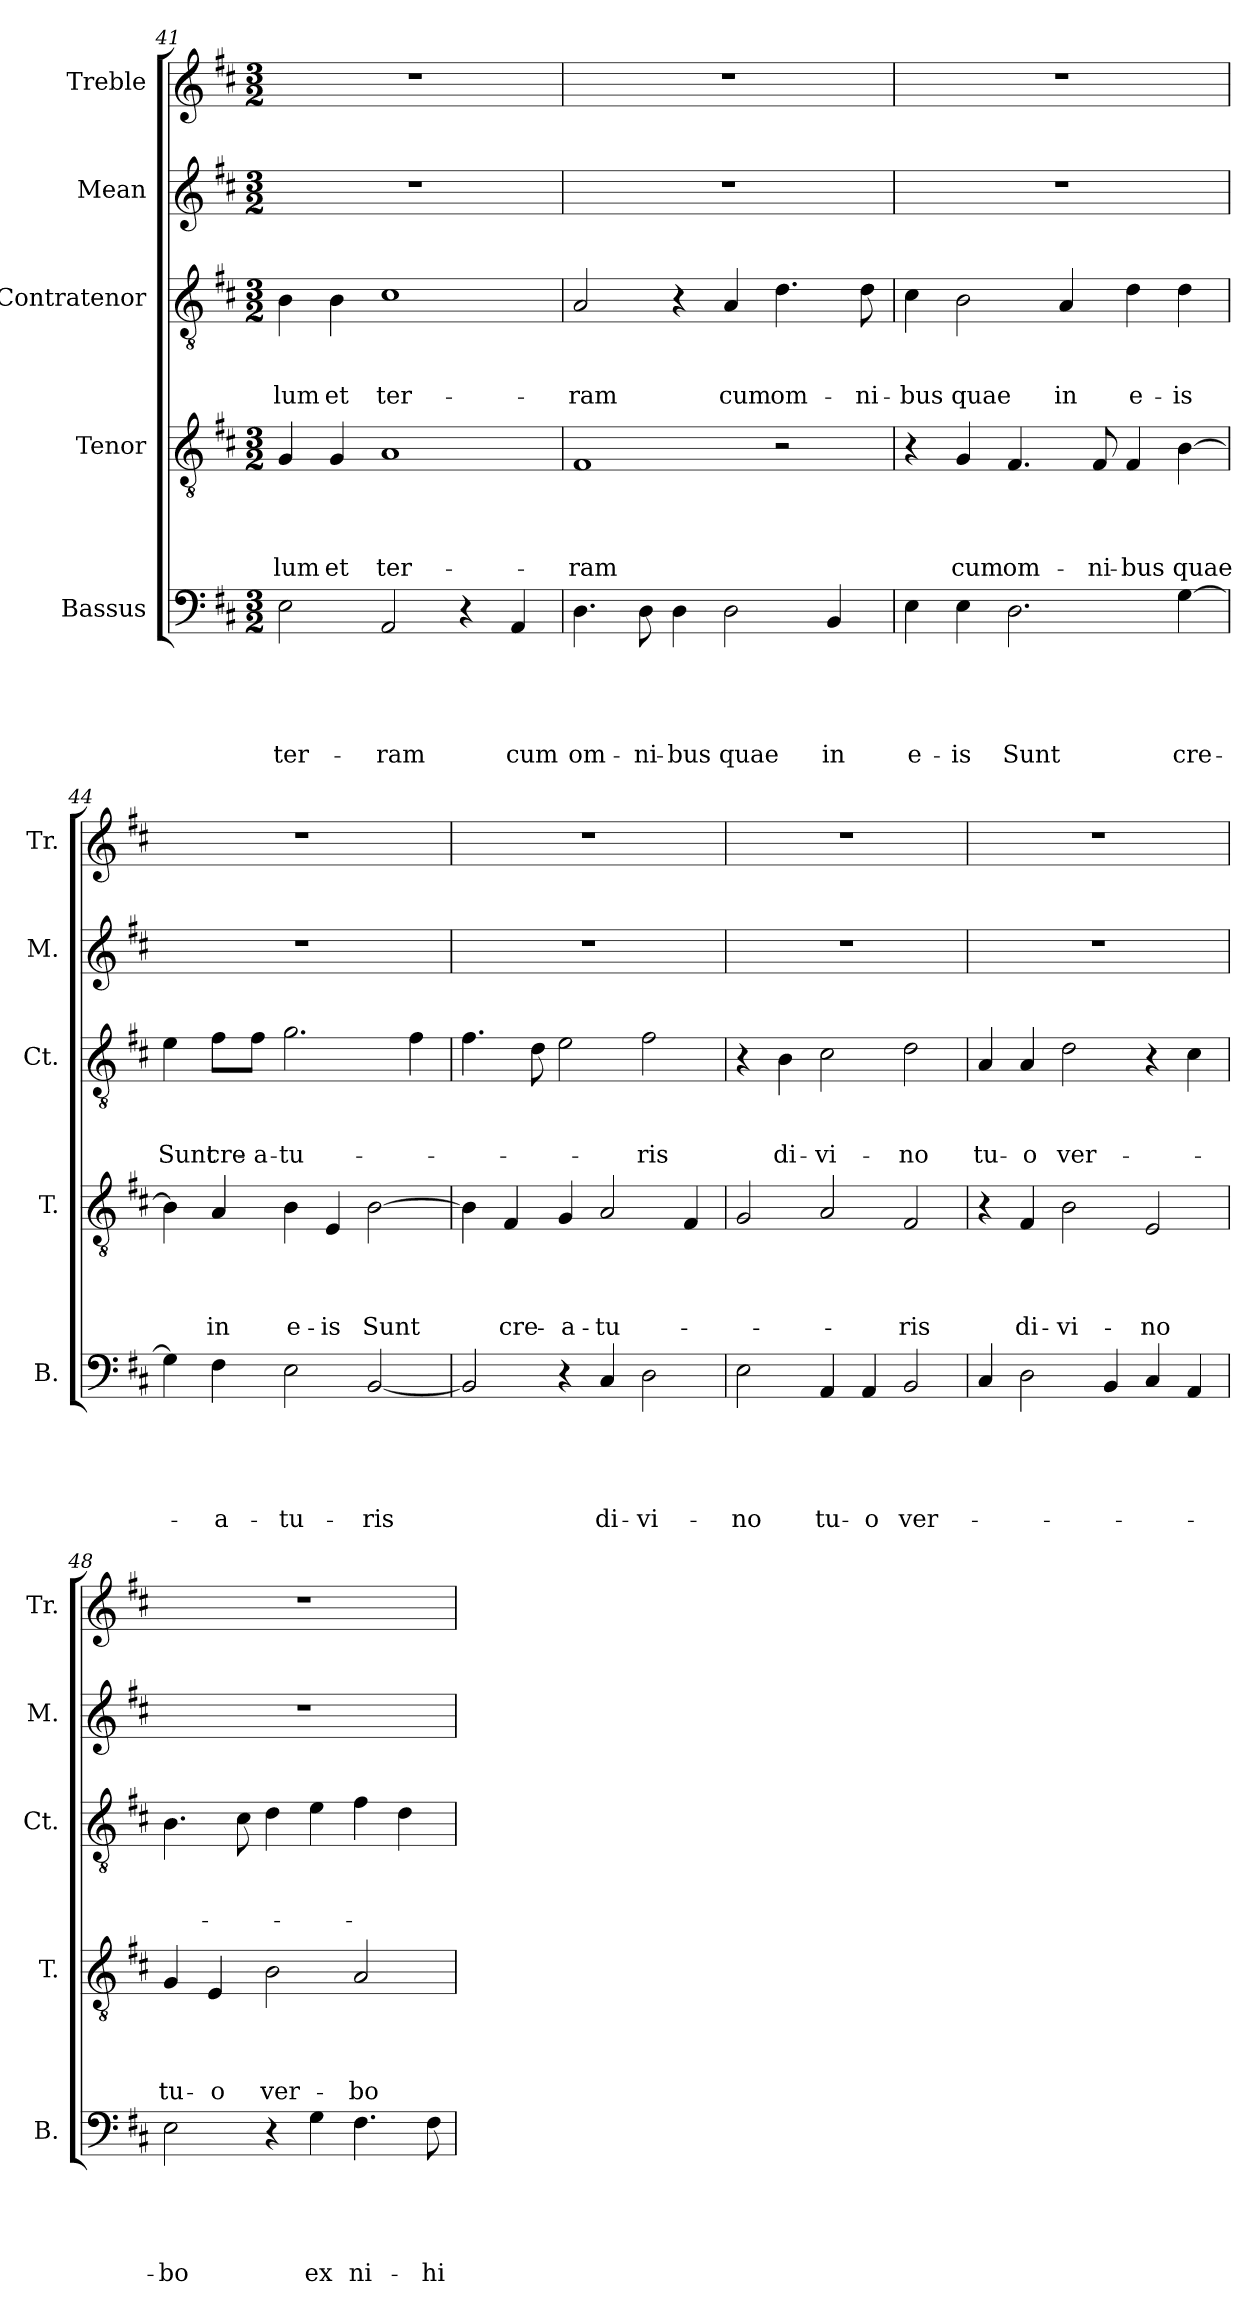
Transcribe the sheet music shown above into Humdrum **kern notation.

**kern	**text	**text	**text	**text	**text	**kern	**text	**text	**text	**text	**kern	**text	**text	**text	**kern	**kern
*part5	*part5	*part5	*part5	*part5	*part5	*part4	*part4	*part4	*part4	*part4	*part3	*part3	*part3	*part3	*part2	*part1
*staff5	*staff5	*staff5	*staff5	*staff5	*staff5	*staff4	*staff4	*staff4	*staff4	*staff4	*staff3	*staff3	*staff3	*staff3	*staff2	*staff1
*I"Bassus	*	*	*	*	*	*I"Tenor	*	*	*	*	*I"Contratenor	*	*	*	*I"Mean	*I"Treble
*I'B.	*	*	*	*	*	*I'T.	*	*	*	*	*I'Ct.	*	*	*	*I'M.	*I'Tr.
*clefF4	*	*	*	*	*	*clefGv2	*	*	*	*	*clefGv2	*	*	*	*clefG2	*clefG2
*k[f#c#]	*	*	*	*	*	*k[f#c#]	*	*	*	*	*k[f#c#]	*	*	*	*k[f#c#]	*k[f#c#]
*D:	*	*	*	*	*	*D:	*	*	*	*	*D:	*	*	*	*D:	*D:
*M3/2	*	*	*	*	*	*M3/2	*	*	*	*	*M3/2	*	*	*	*M3/2	*M3/2
=41	=41	=41	=41	=41	=41	=41	=41	=41	=41	=41	=41	=41	=41	=41	=41	=41
!	!	!	!	!	!LO:LY:b	!	!	!	!	!LO:LY:b	!	!	!	!LO:LY:b	!	!
2E\	.	.	.	.	ter-	4G/	.	.	.	-lum	4B\	.	.	-lum	1.r	1.r
!	!	!	!	!	!	!	!	!	!	!LO:LY:b	!	!	!	!LO:LY:b	!	!
.	.	.	.	.	.	4G/	.	.	.	et	4B\	.	.	et	.	.
!	!	!	!	!	!LO:LY:b	!	!	!	!	!LO:LY:b	!	!	!	!LO:LY:b	!	!
2AA/	.	.	.	.	-ram	1A	.	.	.	ter-	1c#	.	.	ter-	.	.
4r	.	.	.	.	.	.	.	.	.	.	.	.	.	.	.	.
!	!	!	!	!	!LO:LY:b	!	!	!	!	!	!	!	!	!	!	!
4AA/	.	.	.	.	cum	.	.	.	.	.	.	.	.	.	.	.
=42	=42	=42	=42	=42	=42	=42	=42	=42	=42	=42	=42	=42	=42	=42	=42	=42
!	!	!	!	!	!LO:LY:b	!	!	!	!	!LO:LY:b	!	!	!	!LO:LY:b	!	!
4.D\	.	.	.	.	om-	1F#	.	.	.	-ram	2A/	.	.	-ram	1.r	1.r
!	!	!	!	!	!LO:LY:b	!	!	!	!	!	!	!	!	!	!	!
8D\	.	.	.	.	-ni-	.	.	.	.	.	.	.	.	.	.	.
!	!	!	!	!	!LO:LY:b	!	!	!	!	!	!	!	!	!	!	!
4D\	.	.	.	.	-bus	.	.	.	.	.	4r	.	.	.	.	.
!	!	!	!	!	!LO:LY:b	!	!	!	!	!	!	!	!	!LO:LY:b	!	!
2D\	.	.	.	.	quae	.	.	.	.	.	4A/	.	.	cum	.	.
!	!	!	!	!	!	!	!	!	!	!	!	!	!	!LO:LY:b	!	!
.	.	.	.	.	.	2r	.	.	.	.	4.d\	.	.	om-	.	.
!	!	!	!	!	!LO:LY:b	!	!	!	!	!	!	!	!	!	!	!
4BB/	.	.	.	.	in	.	.	.	.	.	.	.	.	.	.	.
!	!	!	!	!	!	!	!	!	!	!	!	!	!	!LO:LY:b	!	!
.	.	.	.	.	.	.	.	.	.	.	8d\	.	.	-ni-	.	.
=43	=43	=43	=43	=43	=43	=43	=43	=43	=43	=43	=43	=43	=43	=43	=43	=43
!	!	!	!	!	!LO:LY:b	!	!	!	!	!	!	!	!	!LO:LY:b	!	!
4E\	.	.	.	.	e-	4r	.	.	.	.	4c#\	.	.	-bus	1.r	1.r
!	!	!	!	!	!LO:LY:b	!	!	!	!	!LO:LY:b	!	!	!	!LO:LY:b	!	!
4E\	.	.	.	.	-is	4G/	.	.	.	cum	2B\	.	.	quae	.	.
!	!	!	!	!	!LO:LY:b	!	!	!	!	!LO:LY:b	!	!	!	!	!	!
2.D\	.	.	.	.	Sunt	4.F#/	.	.	.	om-	.	.	.	.	.	.
!	!	!	!	!	!	!	!	!	!	!	!	!	!	!LO:LY:b	!	!
.	.	.	.	.	.	.	.	.	.	.	4A/	.	.	in	.	.
!	!	!	!	!	!	!	!	!	!	!LO:LY:b	!	!	!	!	!	!
.	.	.	.	.	.	8F#/	.	.	.	-ni-	.	.	.	.	.	.
!	!	!	!	!	!	!	!	!	!	!LO:LY:b	!	!	!	!LO:LY:b	!	!
.	.	.	.	.	.	4F#/	.	.	.	-bus	4d\	.	.	e-	.	.
!	!	!	!	!	!LO:LY:b	!	!	!	!	!LO:LY:b	!	!	!	!LO:LY:b	!	!
[>4G\	.	.	.	.	cre-	[>4B\	.	.	.	quae	4d\	.	.	-is	.	.
=44	=44	=44	=44	=44	=44	=44	=44	=44	=44	=44	=44	=44	=44	=44	=44	=44
!	!	!	!	!	!	!	!	!	!	!	!	!	!	!LO:LY:b	!	!
4G\]	.	.	.	.	.	4B\]	.	.	.	.	4e\	.	.	Sunt	1.r	1.r
!	!	!	!	!	!LO:LY:b	!	!	!	!	!LO:LY:b	!	!	!	!LO:LY:b	!	!
4F#\	.	.	.	.	-a-	4A/	.	.	.	in	8f#\L	.	.	cre-	.	.
!	!	!	!	!	!	!	!	!	!	!	!	!	!	!LO:LY:b	!	!
.	.	.	.	.	.	.	.	.	.	.	8f#\J	.	.	-a-	.	.
!	!	!	!	!	!LO:LY:b	!	!	!	!	!LO:LY:b	!	!	!	!LO:LY:b:rj	!	!
2E\	.	.	.	.	-tu-	4B\	.	.	.	e-	2.g\	.	.	-tu-	.	.
!	!	!	!	!	!	!	!	!	!	!LO:LY:b	!	!	!	!	!	!
.	.	.	.	.	.	4E/	.	.	.	-is	.	.	.	.	.	.
!	!	!	!	!	!LO:LY:b	!	!	!	!	!LO:LY:b	!	!	!	!	!	!
[<2BB/	.	.	.	.	-ris	[>2B\	.	.	.	Sunt	.	.	.	.	.	.
.	.	.	.	.	.	.	.	.	.	.	4f#\	.	.	.	.	.
=45	=45	=45	=45	=45	=45	=45	=45	=45	=45	=45	=45	=45	=45	=45	=45	=45
2BB/]	.	.	.	.	.	4B\]	.	.	.	.	4.f#\	.	.	.	1.r	1.r
!	!	!	!	!	!	!	!	!	!	!LO:LY:b	!	!	!	!	!	!
.	.	.	.	.	.	4F#/	.	.	.	cre-	.	.	.	.	.	.
.	.	.	.	.	.	.	.	.	.	.	8d\	.	.	.	.	.
!	!	!	!	!	!	!	!	!	!	!LO:LY:b	!	!	!	!	!	!
4r	.	.	.	.	.	4G/	.	.	.	-a-	2e\	.	.	.	.	.
!	!	!	!	!	!LO:LY:b	!	!	!	!	!LO:LY:b	!	!	!	!	!	!
4C#/	.	.	.	.	di-	2A/	.	.	.	-tu-	.	.	.	.	.	.
!	!	!	!	!	!LO:LY:b:rj	!	!	!	!	!	!	!	!	!LO:LY:b	!	!
2D\	.	.	.	.	-vi-	.	.	.	.	.	2f#\	.	.	-ris	.	.
.	.	.	.	.	.	4F#/	.	.	.	.	.	.	.	.	.	.
!!LO:LB:g=z
=46	=46	=46	=46	=46	=46	=46	=46	=46	=46	=46	=46	=46	=46	=46	=46	=46
!	!	!	!	!	!LO:LY:b	!	!	!	!	!	!	!	!	!	!	!
2E\	.	.	.	.	-no	2G/	.	.	.	.	4r	.	.	.	1.r	1.r
!	!	!	!	!	!	!	!	!	!	!	!	!	!	!LO:LY:b	!	!
.	.	.	.	.	.	.	.	.	.	.	4B\	.	.	di-	.	.
!	!	!	!	!	!LO:LY:b	!	!	!	!	!	!	!	!	!LO:LY:b	!	!
4AA/	.	.	.	.	tu-	2A/	.	.	.	.	2c#\	.	.	-vi-	.	.
!	!	!	!	!	!LO:LY:b	!	!	!	!	!	!	!	!	!	!	!
4AA/	.	.	.	.	-o	.	.	.	.	.	.	.	.	.	.	.
!	!	!	!	!	!LO:LY:b	!	!	!	!	!LO:LY:b	!	!	!	!LO:LY:b	!	!
2BB/	.	.	.	.	ver-	2F#/	.	.	.	-ris	2d\	.	.	-no	.	.
=47	=47	=47	=47	=47	=47	=47	=47	=47	=47	=47	=47	=47	=47	=47	=47	=47
!	!	!	!	!	!	!	!	!	!	!	!	!	!	!LO:LY:b	!	!
4C#/	.	.	.	.	.	4r	.	.	.	.	4A/	.	.	tu-	1.r	1.r
!	!	!	!	!	!	!	!	!	!	!LO:LY:b	!	!	!	!LO:LY:b	!	!
2D\	.	.	.	.	.	4F#/	.	.	.	di-	4A/	.	.	-o	.	.
!	!	!	!	!	!	!	!	!	!	!LO:LY:b	!	!	!	!LO:LY:b	!	!
.	.	.	.	.	.	2B\	.	.	.	-vi-	2d\	.	.	ver-	.	.
4BB/	.	.	.	.	.	.	.	.	.	.	.	.	.	.	.	.
!	!	!	!	!	!	!	!	!	!	!LO:LY:b	!	!	!	!	!	!
4C#/	.	.	.	.	.	2E/	.	.	.	-no	4r	.	.	.	.	.
4AA/	.	.	.	.	.	.	.	.	.	.	4c#\	.	.	.	.	.
=48	=48	=48	=48	=48	=48	=48	=48	=48	=48	=48	=48	=48	=48	=48	=48	=48
!	!	!	!	!	!LO:LY:b	!	!	!	!	!LO:LY:b	!	!	!	!	!	!
2E\	.	.	.	.	-bo	4G/	.	.	.	tu-	4.B\	.	.	.	1.r	1.r
!	!	!	!	!	!	!	!	!	!	!LO:LY:b	!	!	!	!	!	!
.	.	.	.	.	.	4E/	.	.	.	-o	.	.	.	.	.	.
.	.	.	.	.	.	.	.	.	.	.	8c#\	.	.	.	.	.
!	!	!	!	!	!	!	!	!	!	!LO:LY:b	!	!	!	!	!	!
4r	.	.	.	.	.	2B\	.	.	.	ver-	4d\	.	.	.	.	.
!	!	!	!	!	!LO:LY:b	!	!	!	!	!	!	!	!	!	!	!
4G\	.	.	.	.	ex	.	.	.	.	.	4e\	.	.	.	.	.
!	!	!	!	!	!LO:LY:b	!	!	!	!	!LO:LY:b	!	!	!	!	!	!
4.F#\	.	.	.	.	ni-	2A/	.	.	.	-bo	4f#\	.	.	.	.	.
.	.	.	.	.	.	.	.	.	.	.	4d\	.	.	.	.	.
!	!	!	!	!	!LO:LY:b	!	!	!	!	!	!	!	!	!	!	!
8F#\	.	.	.	.	-hi-	.	.	.	.	.	.	.	.	.	.	.
=	=	=	=	=	=	=	=	=	=	=	=	=	=	=	=	=
*-	*-	*-	*-	*-	*-	*-	*-	*-	*-	*-	*-	*-	*-	*-	*-	*-
